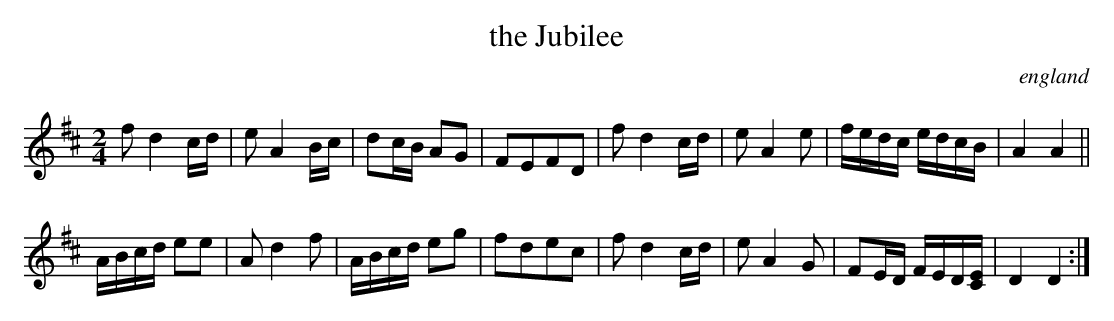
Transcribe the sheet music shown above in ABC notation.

X:1
T:the Jubilee
O:england
M:2/4
L:1/8
K:D
fd2c/d/| eA2B/c/| dc/B/ AG| FEFD|\
fd2c/d/| eA2e| f/e/d/c/ e/d/c/B/| A2 A2||
A/B/c/d/ ee| Ad2f| A/B/c/d/ eg| fdec|\
fd2c/d/| eA2G| FE/D/ F/E/D/[C/E/]| D2 D2:|
